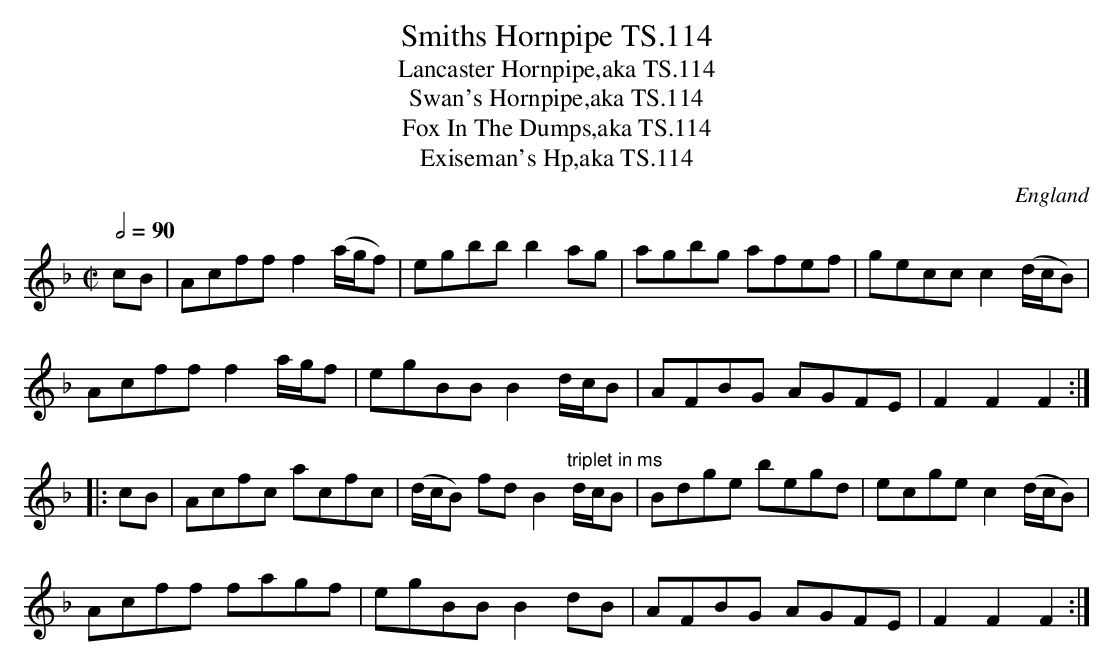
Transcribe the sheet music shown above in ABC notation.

X:1
T:Smiths Hornpipe TS.114
T:Lancaster Hornpipe,aka TS.114
T:Swan's Hornpipe,aka TS.114
T:Fox In The Dumps,aka TS.114
T:Exiseman's Hp,aka TS.114
M:C|
L:1/8
Q:1/2=90
O:England
K:F major
cB|Acfff2 (a/g/f)|egbb b2ag|agbg afef|geccc2(d/c/B)|!
Acfff2 a/g/f|egBBB2d/c/B|AFBG AGFE|F2F2F2:|!
|:cB|Acfc acfc|(d/c/B) fdB2 "triplet in ms"d/c/B|Bdge begd|ecgec2(d/c/B)|!
Acff fagf|egBBB2dB|AFBG AGFE|F2F2F2:|]
